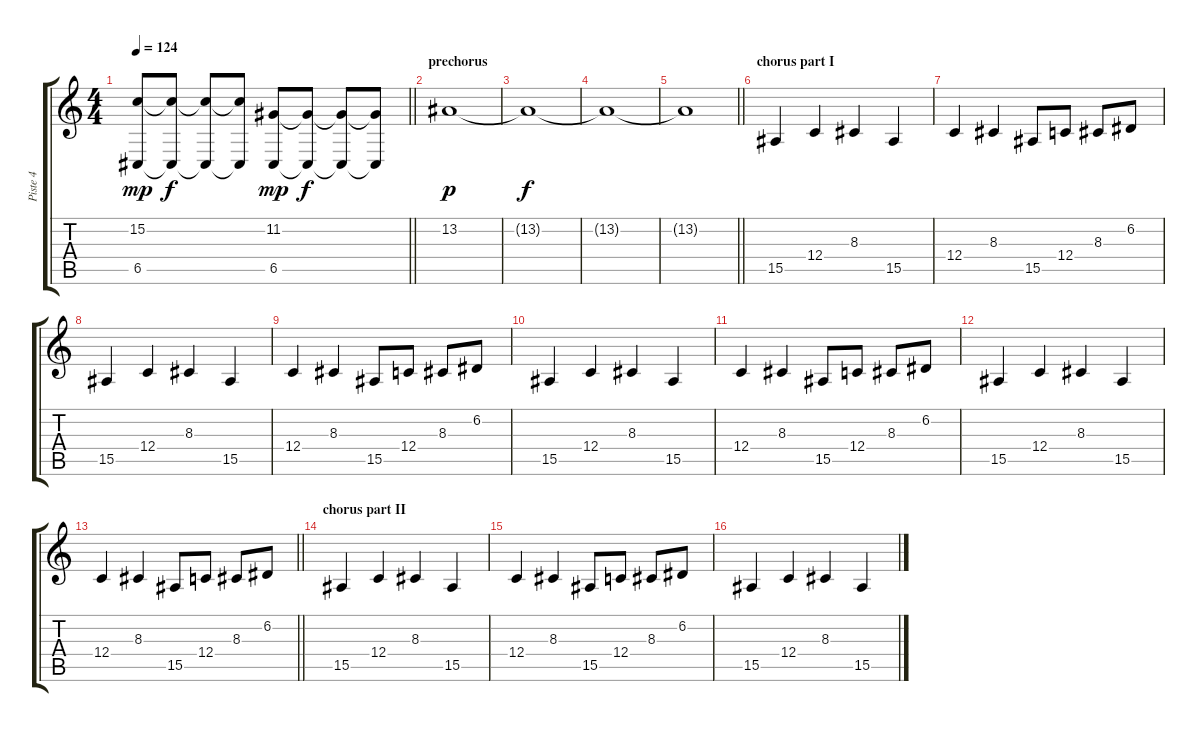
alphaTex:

\track ("Piste 4" "Piste 4") {instrument stringensemble1}
\staff {score tabs}
\tuning (D4 A3 F3 C3 G2 D2) {hide}
\ts (4 4)
\tempo 124
\clef g2
\barLineRight lightlight
\ks c
(15.2 6.5).8{dy mp} (15.2{t} 6.5{t}).8{dy f} (15.2{t} 6.5{t}).8 (15.2{t} 6.5{t}).8 (11.2 6.5).8{dy mp} (11.2{t} 6.5{t}).8{dy f} (11.2{t} 6.5{t}).8 (11.2{t} 6.5{t}).8 |
\section ("" "prechorus")
13.2.1{dy p} |
13.2{t}.1{dy f} |
13.2{t}.1 |
\barLineRight lightlight
13.2{t}.1 |
\section ("" "chorus part I")
15.5.4{volume 16} 12.4.4 8.3.4 15.5.4 |
12.4.4 8.3.4 15.5.8 12.4.8 8.3.8 6.2.8 |
15.5.4 12.4.4 8.3.4 15.5.4 |
12.4.4 8.3.4 15.5.8 12.4.8 8.3.8 6.2.8 |
15.5.4 12.4.4 8.3.4 15.5.4 |
12.4.4 8.3.4 15.5.8 12.4.8 8.3.8 6.2.8 |
15.5.4 12.4.4 8.3.4 15.5.4 |
\barLineRight lightlight
12.4.4 8.3.4 15.5.8 12.4.8 8.3.8 6.2.8 |
\section ("" "chorus part II")
15.5.4 12.4.4 8.3.4 15.5.4 |
12.4.4 8.3.4 15.5.8 12.4.8 8.3.8 6.2.8 |
15.5.4 12.4.4 8.3.4 15.5.4
